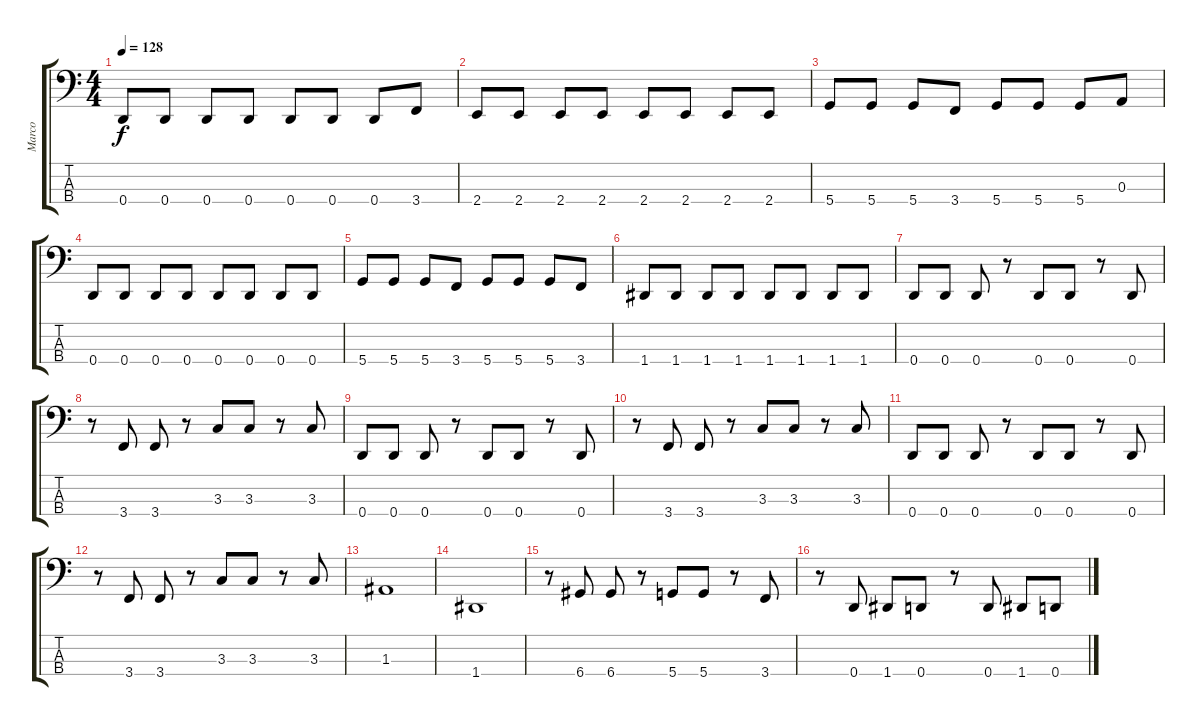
\track ("Marco" "Marco") {instrument electricbassfinger}
\staff {score tabs}
\tuning (G2 D2 A1 D1) {hide}
\ts (4 4)
\tempo 128
\clef f4
\ks c
0.4.8{dy f} 0.4.8 0.4.8 0.4.8 0.4.8 0.4.8 0.4.8 3.4.8 |
2.4.8 2.4.8 2.4.8 2.4.8 2.4.8 2.4.8 2.4.8 2.4.8 |
5.4.8 5.4.8 5.4.8 3.4.8 5.4.8 5.4.8 5.4.8 0.3.8 |
0.4.8 0.4.8 0.4.8 0.4.8 0.4.8 0.4.8 0.4.8 0.4.8 |
5.4.8 5.4.8 5.4.8 3.4.8 5.4.8 5.4.8 5.4.8 3.4.8 |
1.4.8 1.4.8 1.4.8 1.4.8 1.4.8 1.4.8 1.4.8 1.4.8 |
0.4.8 0.4.8 0.4.8 r.8 0.4.8 0.4.8 r.8 0.4.8 |
r.8 3.4.8 3.4.8 r.8 3.3.8 3.3.8 r.8 3.3.8 |
0.4.8 0.4.8 0.4.8 r.8 0.4.8 0.4.8 r.8 0.4.8 |
r.8 3.4.8 3.4.8 r.8 3.3.8 3.3.8 r.8 3.3.8 |
0.4.8 0.4.8 0.4.8 r.8 0.4.8 0.4.8 r.8 0.4.8 |
r.8 3.4.8 3.4.8 r.8 3.3.8 3.3.8 r.8 3.3.8 |
1.3.1 |
1.4.1 |
r.8 6.4.8 6.4.8 r.8 5.4.8 5.4.8 r.8 3.4.8 |
r.8 0.4.8 1.4.8 0.4.8 r.8 0.4.8 1.4.8 0.4.8
